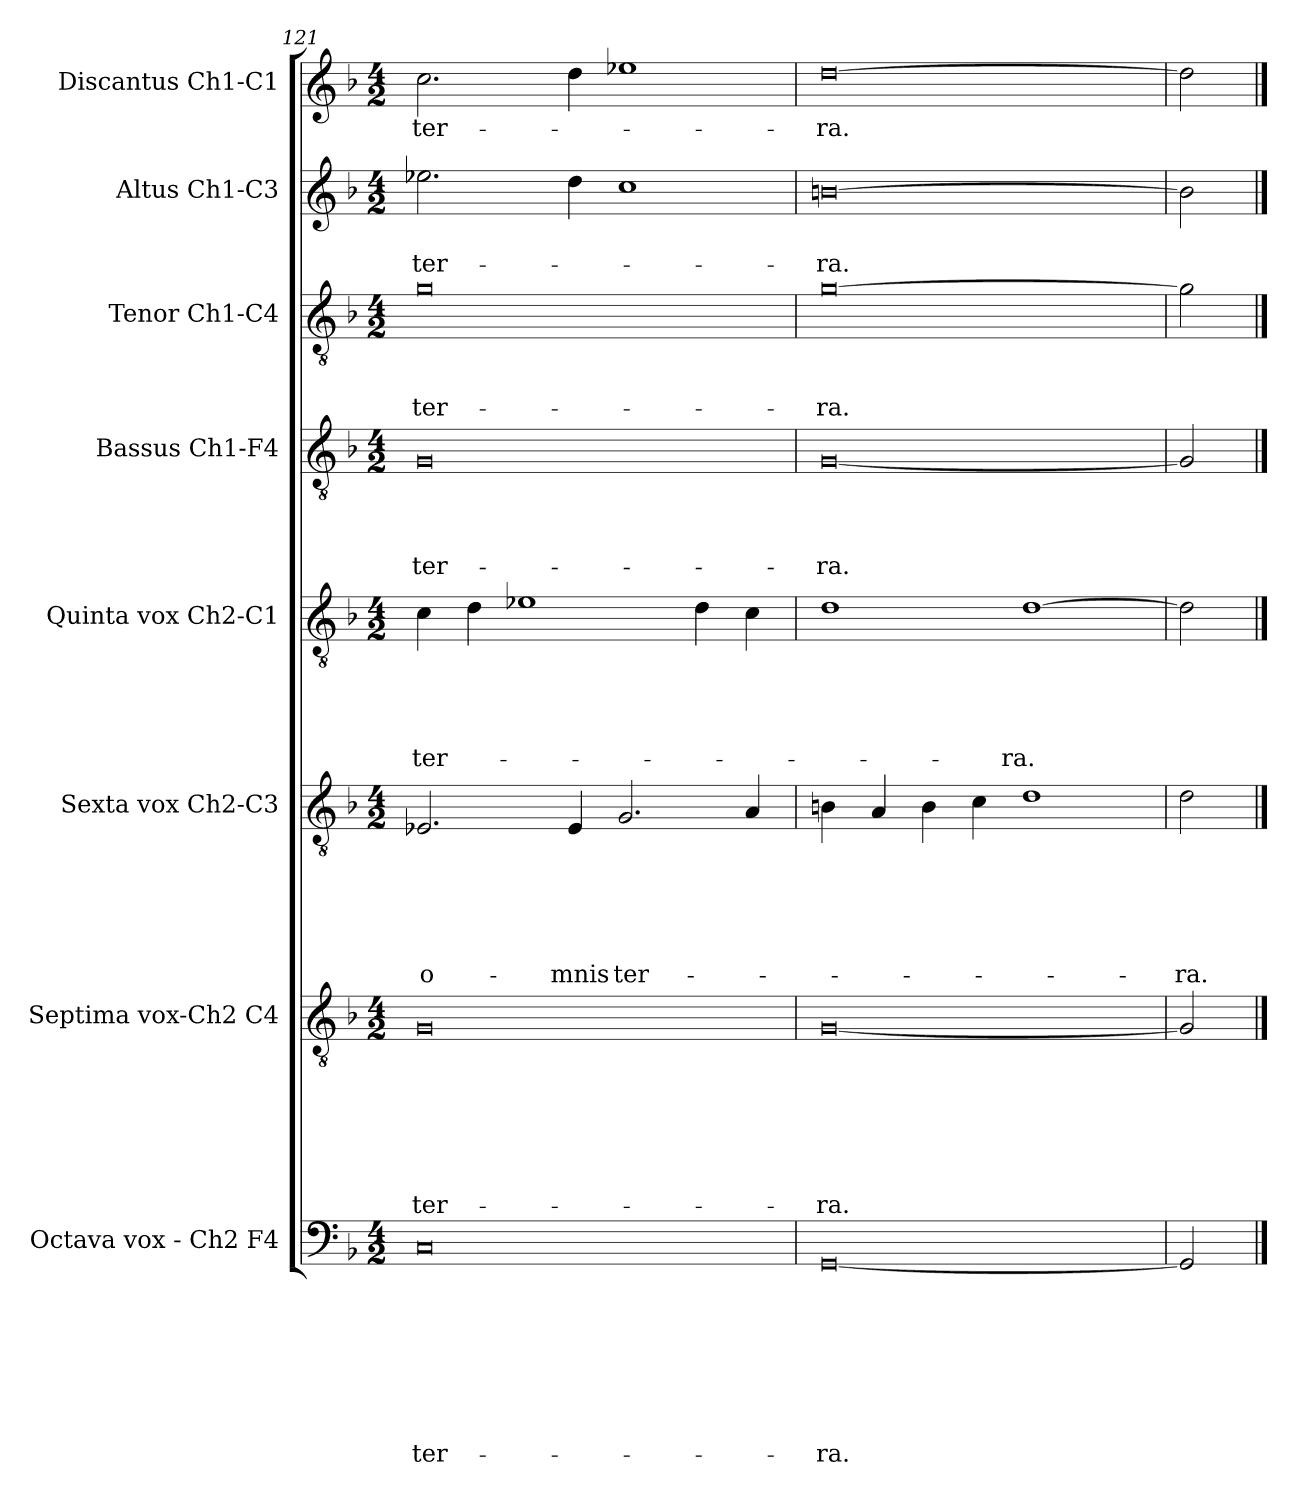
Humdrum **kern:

**kern	**text	**text	**text	**text	**text	**text	**text	**text	**kern	**text	**text	**text	**text	**text	**text	**text	**kern	**text	**text	**text	**text	**text	**text	**kern	**text	**text	**text	**text	**text	**kern	**text	**text	**text	**text	**kern	**text	**text	**text	**kern	**text	**text	**kern	**text
*part8	*part8	*part8	*part8	*part8	*part8	*part8	*part8	*part8	*part7	*part7	*part7	*part7	*part7	*part7	*part7	*part7	*part6	*part6	*part6	*part6	*part6	*part6	*part6	*part5	*part5	*part5	*part5	*part5	*part5	*part4	*part4	*part4	*part4	*part4	*part3	*part3	*part3	*part3	*part2	*part2	*part2	*part1	*part1
*staff8	*staff8	*staff8	*staff8	*staff8	*staff8	*staff8	*staff8	*staff8	*staff7	*staff7	*staff7	*staff7	*staff7	*staff7	*staff7	*staff7	*staff6	*staff6	*staff6	*staff6	*staff6	*staff6	*staff6	*staff5	*staff5	*staff5	*staff5	*staff5	*staff5	*staff4	*staff4	*staff4	*staff4	*staff4	*staff3	*staff3	*staff3	*staff3	*staff2	*staff2	*staff2	*staff1	*staff1
*I"Octava vox - Ch2 F4	*	*	*	*	*	*	*	*	*I"Septima  vox-Ch2 C4	*	*	*	*	*	*	*	*I"Sexta vox  Ch2-C3	*	*	*	*	*	*	*I"Quinta vox  Ch2-C1	*	*	*	*	*	*I"Bassus  Ch1-F4	*	*	*	*	*I"Tenor Ch1-C4	*	*	*	*I"Altus  Ch1-C3	*	*	*I"Discantus  Ch1-C1	*
*	*	*	*	*	*	*	*	*	*	*	*	*	*	*	*	*	*	*	*	*	*	*	*	*	*	*	*	*	*	*I'B	*	*	*	*	*I'T	*	*	*	*I'A	*	*	*I'D	*
*clefF4	*	*	*	*	*	*	*	*	*clefGv2	*	*	*	*	*	*	*	*clefGv2	*	*	*	*	*	*	*clefGv2	*	*	*	*	*	*clefGv2	*	*	*	*	*clefGv2	*	*	*	*clefG2	*	*	*clefG2	*
*k[b-]	*	*	*	*	*	*	*	*	*k[b-]	*	*	*	*	*	*	*	*k[b-]	*	*	*	*	*	*	*k[b-]	*	*	*	*	*	*k[b-]	*	*	*	*	*k[b-]	*	*	*	*k[b-]	*	*	*k[b-]	*
*F:	*	*	*	*	*	*	*	*	*F:	*	*	*	*	*	*	*	*F:	*	*	*	*	*	*	*F:	*	*	*	*	*	*F:	*	*	*	*	*F:	*	*	*	*F:	*	*	*F:	*
*M4/2	*	*	*	*	*	*	*	*	*M4/2	*	*	*	*	*	*	*	*M4/2	*	*	*	*	*	*	*M4/2	*	*	*	*	*	*M4/2	*	*	*	*	*M4/2	*	*	*	*M4/2	*	*	*M4/2	*
=121	=121	=121	=121	=121	=121	=121	=121	=121	=121	=121	=121	=121	=121	=121	=121	=121	=121	=121	=121	=121	=121	=121	=121	=121	=121	=121	=121	=121	=121	=121	=121	=121	=121	=121	=121	=121	=121	=121	=121	=121	=121	=121	=121
!	!	!	!	!	!	!	!	!LO:LY:b	!	!	!	!	!	!	!	!LO:LY:b	!	!	!	!	!	!	!LO:LY:b	!	!	!	!	!	!LO:LY:b	!	!	!	!	!LO:LY:b	!	!	!	!LO:LY:b	!	!	!LO:LY:b	!	!LO:LY:b
0C	.	.	.	.	.	.	.	ter-	0G	.	.	.	.	.	.	ter-	2.E-X/	.	.	.	.	.	o-	4c\	.	.	.	.	ter-	0G	.	.	.	ter-	0g	.	.	ter-	2.ee-\	.	ter-	2.cc\	ter-
.	.	.	.	.	.	.	.	.	.	.	.	.	.	.	.	.	.	.	.	.	.	.	.	4d\	.	.	.	.	.	.	.	.	.	.	.	.	.	.	.	.	.	.	.
.	.	.	.	.	.	.	.	.	.	.	.	.	.	.	.	.	.	.	.	.	.	.	.	1e-X	.	.	.	.	.	.	.	.	.	.	.	.	.	.	.	.	.	.	.
!	!	!	!	!	!	!	!	!	!	!	!	!	!	!	!	!	!	!	!	!	!	!	!LO:LY:b	!	!	!	!	!	!	!	!	!	!	!	!	!	!	!	!	!	!	!	!
.	.	.	.	.	.	.	.	.	.	.	.	.	.	.	.	.	4E-/	.	.	.	.	.	-mnis	.	.	.	.	.	.	.	.	.	.	.	.	.	.	.	4dd\	.	.	4dd\	.
!	!	!	!	!	!	!	!	!	!	!	!	!	!	!	!	!	!	!	!	!	!	!	!LO:LY:b	!	!	!	!	!	!	!	!	!	!	!	!	!	!	!	!	!	!	!	!
.	.	.	.	.	.	.	.	.	.	.	.	.	.	.	.	.	2.G/	.	.	.	.	.	ter-	.	.	.	.	.	.	.	.	.	.	.	.	.	.	.	1cc	.	.	1ee-X	.
.	.	.	.	.	.	.	.	.	.	.	.	.	.	.	.	.	.	.	.	.	.	.	.	4d\	.	.	.	.	.	.	.	.	.	.	.	.	.	.	.	.	.	.	.
.	.	.	.	.	.	.	.	.	.	.	.	.	.	.	.	.	4A/	.	.	.	.	.	.	4c\	.	.	.	.	.	.	.	.	.	.	.	.	.	.	.	.	.	.	.
=122	=122	=122	=122	=122	=122	=122	=122	=122	=122	=122	=122	=122	=122	=122	=122	=122	=122	=122	=122	=122	=122	=122	=122	=122	=122	=122	=122	=122	=122	=122	=122	=122	=122	=122	=122	=122	=122	=122	=122	=122	=122	=122	=122
!	!	!	!	!	!	!	!	!LO:LY:b	!	!	!	!	!	!	!	!LO:LY:b	!	!	!	!	!	!	!	!	!	!	!	!	!	!	!	!	!	!LO:LY:b	!	!	!	!LO:LY:b	!	!	!LO:LY:b	!	!LO:LY:b
[0GG	.	.	.	.	.	.	.	-ra.	[0G	.	.	.	.	.	.	-ra.	4B\	.	.	.	.	.	.	1d	.	.	.	.	.	[0G	.	.	.	-ra.	[0g	.	.	-ra.	[0bn	.	-ra.	[0dd	-ra.
.	.	.	.	.	.	.	.	.	.	.	.	.	.	.	.	.	4A/	.	.	.	.	.	.	.	.	.	.	.	.	.	.	.	.	.	.	.	.	.	.	.	.	.	.
.	.	.	.	.	.	.	.	.	.	.	.	.	.	.	.	.	4B\	.	.	.	.	.	.	.	.	.	.	.	.	.	.	.	.	.	.	.	.	.	.	.	.	.	.
.	.	.	.	.	.	.	.	.	.	.	.	.	.	.	.	.	4c\	.	.	.	.	.	.	.	.	.	.	.	.	.	.	.	.	.	.	.	.	.	.	.	.	.	.
!	!	!	!	!	!	!	!	!	!	!	!	!	!	!	!	!	!	!	!	!	!	!	!	!	!	!	!	!	!LO:LY:b	!	!	!	!	!	!	!	!	!	!	!	!	!	!
.	.	.	.	.	.	.	.	.	.	.	.	.	.	.	.	.	1d	.	.	.	.	.	.	[1d	.	.	.	.	-ra.	.	.	.	.	.	.	.	.	.	.	.	.	.	.
=123	=123	=123	=123	=123	=123	=123	=123	=123	=123	=123	=123	=123	=123	=123	=123	=123	=123	=123	=123	=123	=123	=123	=123	=123	=123	=123	=123	=123	=123	=123	=123	=123	=123	=123	=123	=123	=123	=123	=123	=123	=123	=123	=123
!	!	!	!	!	!	!	!	!	!	!	!	!	!	!	!	!	!	!	!	!	!	!	!LO:LY:b	!	!	!	!	!	!	!	!	!	!	!	!	!	!	!	!	!	!	!	!
2GG/]	.	.	.	.	.	.	.	.	2G/]	.	.	.	.	.	.	.	2d\	.	.	.	.	.	-ra.	2d\]	.	.	.	.	.	2G/]	.	.	.	.	2g\]	.	.	.	2b\]	.	.	2dd\]	.
==	==	==	==	==	==	==	==	==	==	==	==	==	==	==	==	==	==	==	==	==	==	==	==	==	==	==	==	==	==	==	==	==	==	==	==	==	==	==	==	==	==	==	==
*-	*-	*-	*-	*-	*-	*-	*-	*-	*-	*-	*-	*-	*-	*-	*-	*-	*-	*-	*-	*-	*-	*-	*-	*-	*-	*-	*-	*-	*-	*-	*-	*-	*-	*-	*-	*-	*-	*-	*-	*-	*-	*-	*-
